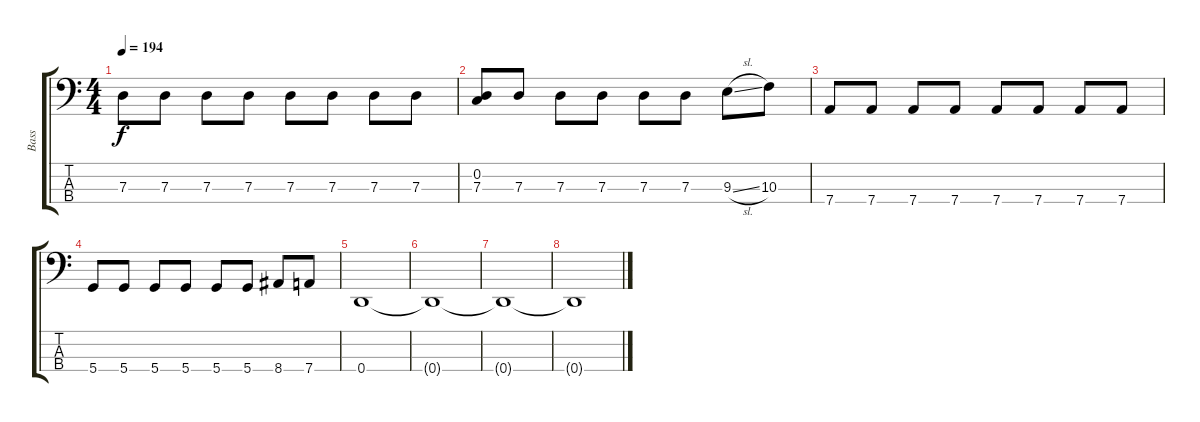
\track ("Bass" "Bass") {instrument electricbassfinger}
\staff {score tabs}
\tuning (F2 C2 G1 D1) {hide}
\ts (4 4)
\tempo 194
\clef f4
\ks c
7.3.8{dy f} 7.3.8 7.3.8 7.3.8 7.3.8 7.3.8 7.3.8 7.3.8 |
(0.2 7.3).8 7.3.8 7.3.8 7.3.8 7.3.8 7.3.8 9.3{sl}.8 10.3.8 |
7.4.8 7.4.8 7.4.8 7.4.8 7.4.8 7.4.8 7.4.8 7.4.8 |
5.4.8 5.4.8 5.4.8 5.4.8 5.4.8 5.4.8 8.4.8 7.4.8 |
0.4.1 |
0.4{t}.1 |
0.4{t}.1 |
0.4{t}.1
